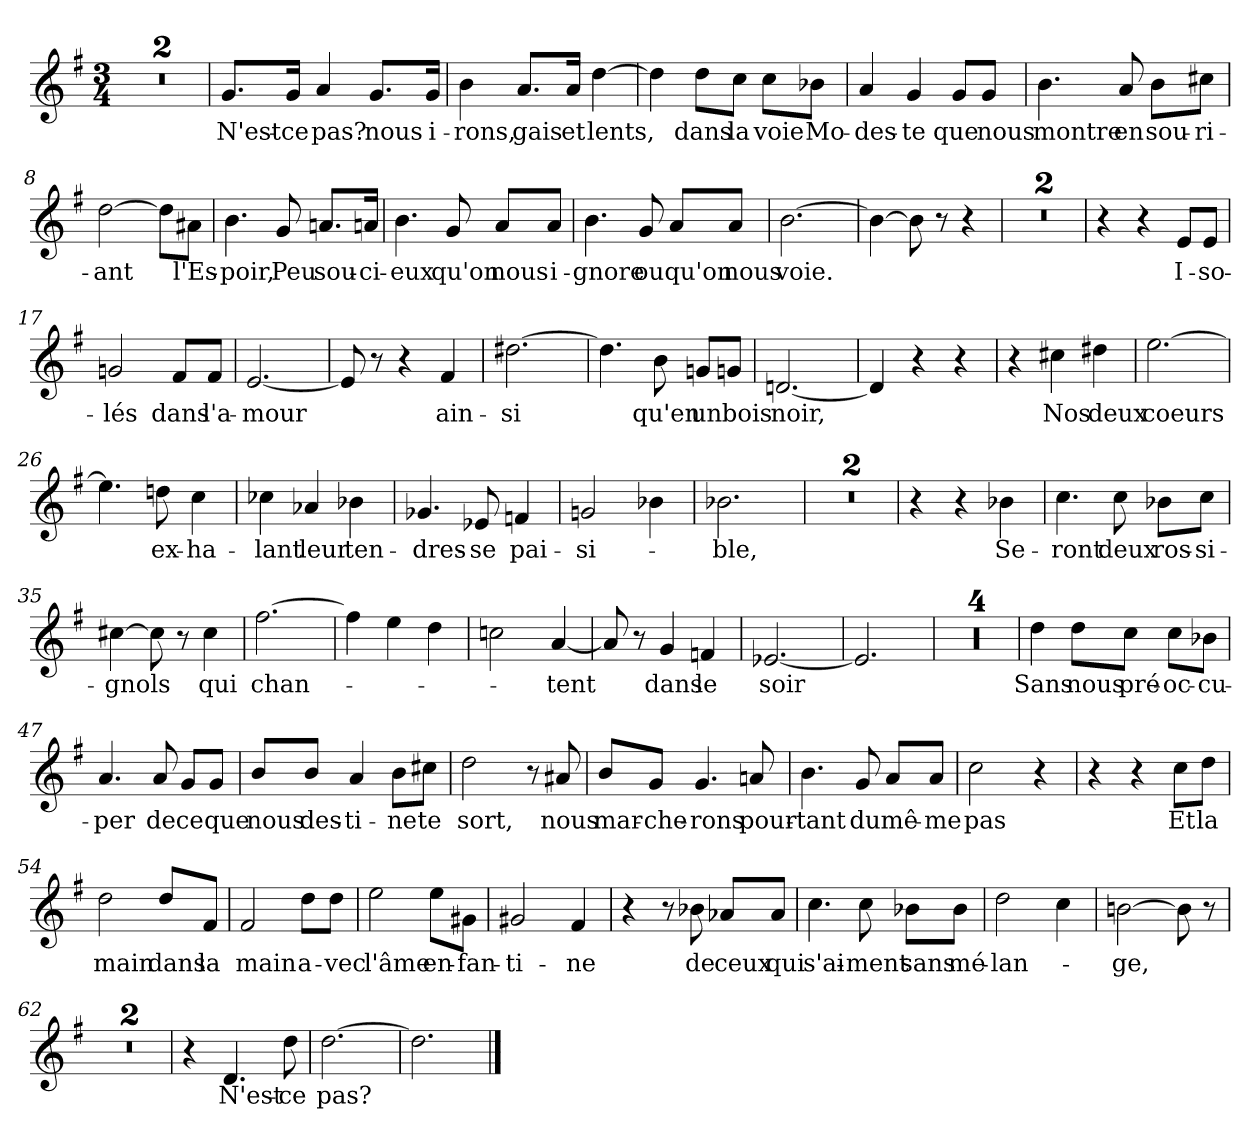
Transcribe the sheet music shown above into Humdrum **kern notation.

**kern	**text
*part1	*part1
*staff1	*staff1
*clefG2	*
*k[f#]	*
*M3/4	*
=1	=1
2.r	.
=2	=2
2.r	.
=3	=3
!	!LO:LY:b
8.g/L	N'est-
!	!LO:LY:b
16g/Jk	-ce
!	!LO:LY:b
4a/	pas?
!	!LO:LY:b
8.g/L	nous
!	!LO:LY:b
16g/Jk	i-
=4	=4
!	!LO:LY:b
4b\	-rons,
!	!LO:LY:b
8.a/L	gais
!	!LO:LY:b
16a/Jk	et
!	!LO:LY:b
[4dd\	lents,
=5	=5
4dd\]	.
!	!LO:LY:b
8dd\L	dans
!	!LO:LY:b
8cc\J	la
!	!LO:LY:b
8cc\L	voie
!	!LO:LY:b
8b-X\J	Mo-
=6	=6
!	!LO:LY:b
4a/	-des-
!	!LO:LY:b
4g/	-te
!	!LO:LY:b
8g/L	que
!	!LO:LY:b
8g/J	nous
=7	=7
!	!LO:LY:b
4.b\	montre
!	!LO:LY:b
8a/	-en
!	!LO:LY:b
8b\L	sou-
!	!LO:LY:b
8cc#X\J	-ri-
!!LO:LB:g=z
=8	=8
!	!LO:LY:b
[2dd\	-ant
8dd\L]	.
!	!LO:LY:b
8a#X\J	l'Es-
=9	=9
!	!LO:LY:b
4.b\	-poir,
!	!LO:LY:b
8g/	Peu
!	!LO:LY:b
8.an/L	sou-
!	!LO:LY:b
16an/Jk	-ci-
=10	=10
!	!LO:LY:b
4.b\	-eux
!	!LO:LY:b
8g/	qu'on
!	!LO:LY:b
8a/L	nous
!	!LO:LY:b
8a/J	i-
=11	=11
!	!LO:LY:b
4.b\	-gnore
!	!LO:LY:b
8g/	ou
!	!LO:LY:b
8a/L	qu'on
!	!LO:LY:b
8a/J	nous
=12	=12
!	!LO:LY:b
[2.b\	voie.
=13	=13
4b\_	.
8b\]	.
8r	.
4r	.
=14	=14
2.r	.
=15	=15
2.r	.
=16	=16
4r	.
4r	.
!	!LO:LY:b
8e/L	I-
!	!LO:LY:b
8e/J	-so-
!!LO:LB:g=z
=17	=17
!	!LO:LY:b
2gn/	-lés
!	!LO:LY:b
8f#/L	dans
!	!LO:LY:b
8f#/J	l'a-
=18	=18
!	!LO:LY:b
[2.e/	-mour
=19	=19
8e/]	.
8r	.
4r	.
!	!LO:LY:b
4f#/	ain-
=20	=20
!	!LO:LY:b
[2.dd#X\	-si
=21	=21
4.dd#\]	.
!	!LO:LY:b
8b\	qu'en
!	!LO:LY:b
8gn/L	un
!	!LO:LY:b
8gn/J	bois
=22	=22
!	!LO:LY:b
[2.dn/	noir,
=23	=23
4d/]	.
4r	.
4r	.
=24	=24
4r	.
!	!LO:LY:b
4cc#X\	Nos
!	!LO:LY:b
4dd#X\	deux
=25	=25
!	!LO:LY:b
[2.ee\	coeurs
=26	=26
4.ee\]	.
!	!LO:LY:b
8ddn\	ex-
!	!LO:LY:b
4cc\	-ha-
=27	=27
!	!LO:LY:b
4cc-X\	-lant
!	!LO:LY:b
4a-X/	leur
!	!LO:LY:b
4b-X\	ten-
!!LO:LB:g=z
=28	=28
!	!LO:LY:b
4.g-X/	-dres-
!	!LO:LY:b
8e-X/	-se
!	!LO:LY:b
4fn/	pai-
=29	=29
!	!LO:LY:b
2gn/	-si-
4b-X\	.
=30	=30
!	!LO:LY:b
2.b-X\	-ble,
=31	=31
2.r	.
=32	=32
2.r	.
=33	=33
4r	.
4r	.
!	!LO:LY:b
4b-X\	Se-
=34	=34
!	!LO:LY:b
4.cc\	-ront
!	!LO:LY:b
8cc\	deux
!	!LO:LY:b
8b-X\L	ros-
!	!LO:LY:b
8cc\J	-si-
=35	=35
!	!LO:LY:b
[4cc#X\	-gnols
8cc#\]	.
8r	.
!	!LO:LY:b
4cc#\	qui
=36	=36
!	!LO:LY:b
[2.ff#\	chan-
=37	=37
4ff#\]	.
4ee\	.
4dd\	.
=38	=38
2ccn\	.
!	!LO:LY:b
[4a/	-tent
=39	=39
8a/]	.
8r	.
!	!LO:LY:b
4g/	dans
!	!LO:LY:b
4fn/	le
!!LO:LB:g=z
=40	=40
!	!LO:LY:b
[2.e-X/	soir
=41	=41
2.e-/]	.
=42	=42
2.r	.
=43	=43
2.r	.
=44	=44
2.r	.
=45	=45
2.r	.
=46	=46
!	!LO:LY:b
4dd\	Sans
!	!LO:LY:b
8dd\L	nous
!	!LO:LY:b
8cc\J	pré-
!	!LO:LY:b
8cc\L	-oc-
!	!LO:LY:b
8b-X\J	-cu-
=47	=47
!	!LO:LY:b
4.a/	-per
!	!LO:LY:b
8a/	de
!	!LO:LY:b
8g/L	ce
!	!LO:LY:b
8g/J	que
=48	=48
!	!LO:LY:b
8b/L	nous
!	!LO:LY:b
8b/J	des-
!	!LO:LY:b
4a/	-ti-
!	!LO:LY:b
8b\L	-ne
!	!LO:LY:b
8cc#X\J	te
=49	=49
!	!LO:LY:b
2dd\	sort,
8r	.
!	!LO:LY:b
8a#X/	nous
!!LO:LB:g=z
=50	=50
!	!LO:LY:b
8b/L	mar-
!	!LO:LY:b
8g/J	-che-
!	!LO:LY:b
4.g/	-rons
!	!LO:LY:b
8an/	pour-
=51	=51
!	!LO:LY:b
4.b\	-tant
!	!LO:LY:b
8g/	du
!	!LO:LY:b
8a/L	mê-
!	!LO:LY:b
8a/J	-me
=52	=52
!	!LO:LY:b
2cc\	pas
4r	.
=53	=53
4r	.
4r	.
!	!LO:LY:b
8cc\L	Et
!	!LO:LY:b
8dd\J	la
=54	=54
!	!LO:LY:b
2dd\	main
!	!LO:LY:b
8dd/L	dans
!	!LO:LY:b
8f#/J	la
=55	=55
!	!LO:LY:b
2f#/	main
!	!LO:LY:b
8dd\L	a-
!	!LO:LY:b
8dd\J	-vec
=56	=56
!	!LO:LY:b
2ee\	l'âme
!	!LO:LY:b
8ee\L	en-
!	!LO:LY:b
8g#X\J	-fan-
=57	=57
!	!LO:LY:b
2g#X/	-ti-
!	!LO:LY:b
4f#/	-ne
!!LO:LB:g=z
=58	=58
4r	.
8r	.
!	!LO:LY:b
8b-X\	de
!	!LO:LY:b
8a-X/L	ceux
!	!LO:LY:b
8a-/J	qui
=59	=59
!	!LO:LY:b
4.cc\	s'ai-
!	!LO:LY:b
8cc\	-ment
!	!LO:LY:b
8b-X\L	sans
!	!LO:LY:b
8b-\J	mé-
=60	=60
!	!LO:LY:b
2dd\	-lan-
4cc\	.
=61	=61
!	!LO:LY:b
[2bn\	-ge,
8bn\]	.
8r	.
=62	=62
2.r	.
=63	=63
2.r	.
=64	=64
4r	.
!	!LO:LY:b
4.d/	N'est-
!	!LO:LY:b
8dd\	-ce
=65	=65
!	!LO:LY:b
[2.dd\	pas?
=66	=66
2.dd\]	.
==	==
*-	*-
